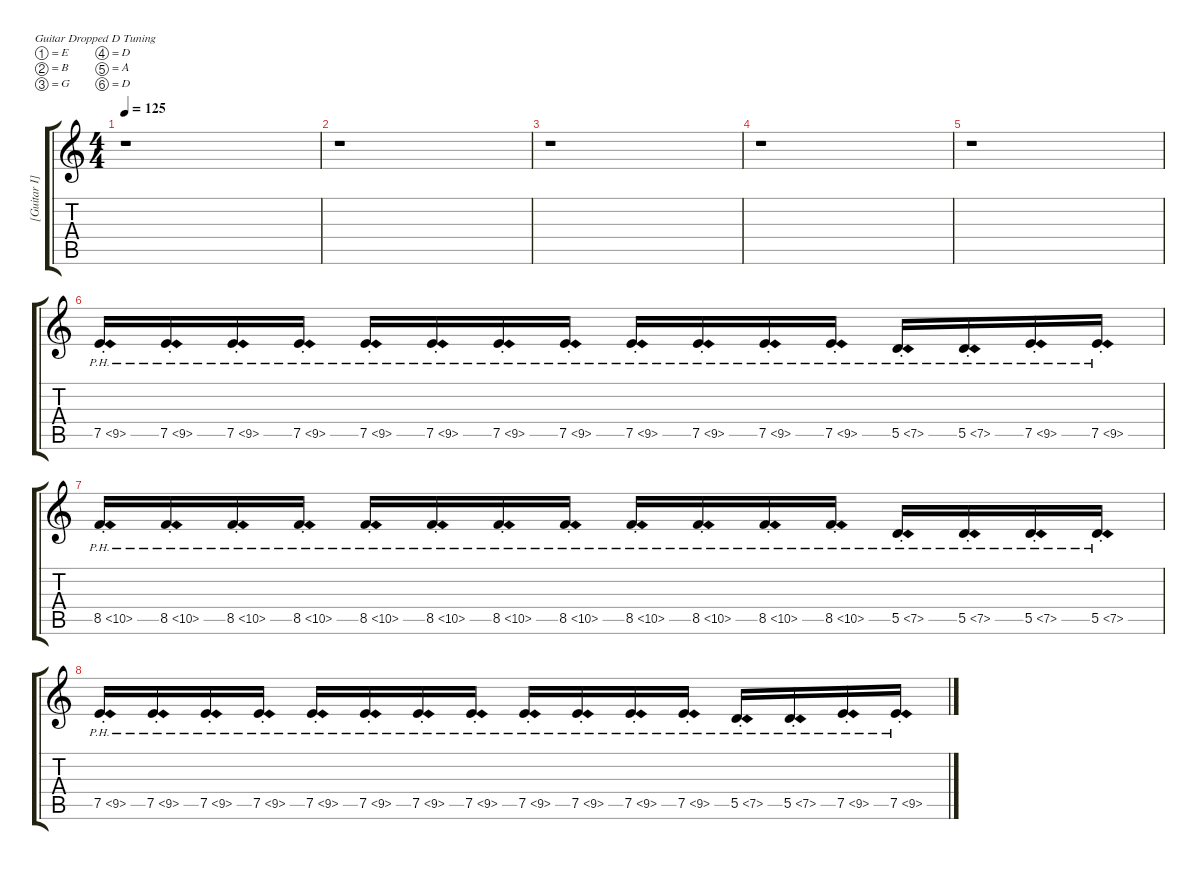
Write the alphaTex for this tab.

\hideDynamics
\bracketExtendMode groupsimilarinstruments
\firstSystemTrackNameMode fullname
\otherSystemsTrackNameMode fullname
\otherSystemsTrackNameOrientation horizontal
\track ("[Guitar I]" "E-Gt") {instrument distortionguitar}
\staff {score tabs}
\tuning (E4 B3 G3 D3 A2 D2)
\ts (4 4)
\tempo 125
\clef g2
\ks c
r.1{dy mf} |
r.1 |
r.1 |
r.1 |
r.1 |
7.5{ph 2 st}.16{dy p} 7.5{ph 2 st}.16 7.5{ph 2 st}.16 7.5{ph 2 st}.16 7.5{ph 2 st}.16 7.5{ph 2 st}.16 7.5{ph 2 st}.16 7.5{ph 2 st}.16 7.5{ph 2 st}.16 7.5{ph 2 st}.16 7.5{ph 2 st}.16 7.5{ph 2 st}.16 5.5{ph 2 st}.16 5.5{ph 2 st}.16 7.5{ph 2 st}.16 7.5{ph 2 st}.16 |
8.5{ph 2 st}.16 8.5{ph 2 st}.16 8.5{ph 2 st}.16 8.5{ph 2 st}.16 8.5{ph 2 st}.16 8.5{ph 2 st}.16 8.5{ph 2 st}.16 8.5{ph 2 st}.16 8.5{ph 2 st}.16 8.5{ph 2 st}.16 8.5{ph 2 st}.16 8.5{ph 2 st}.16 5.5{ph 2 st}.16 5.5{ph 2 st}.16 5.5{ph 2 st}.16 5.5{ph 2 st}.16 |
7.5{ph 2 st}.16 7.5{ph 2 st}.16 7.5{ph 2 st}.16 7.5{ph 2 st}.16 7.5{ph 2 st}.16 7.5{ph 2 st}.16 7.5{ph 2 st}.16 7.5{ph 2 st}.16 7.5{ph 2 st}.16 7.5{ph 2 st}.16 7.5{ph 2 st}.16 7.5{ph 2 st}.16 5.5{ph 2 st}.16 5.5{ph 2 st}.16 7.5{ph 2 st}.16 7.5{ph 2 st}.16
